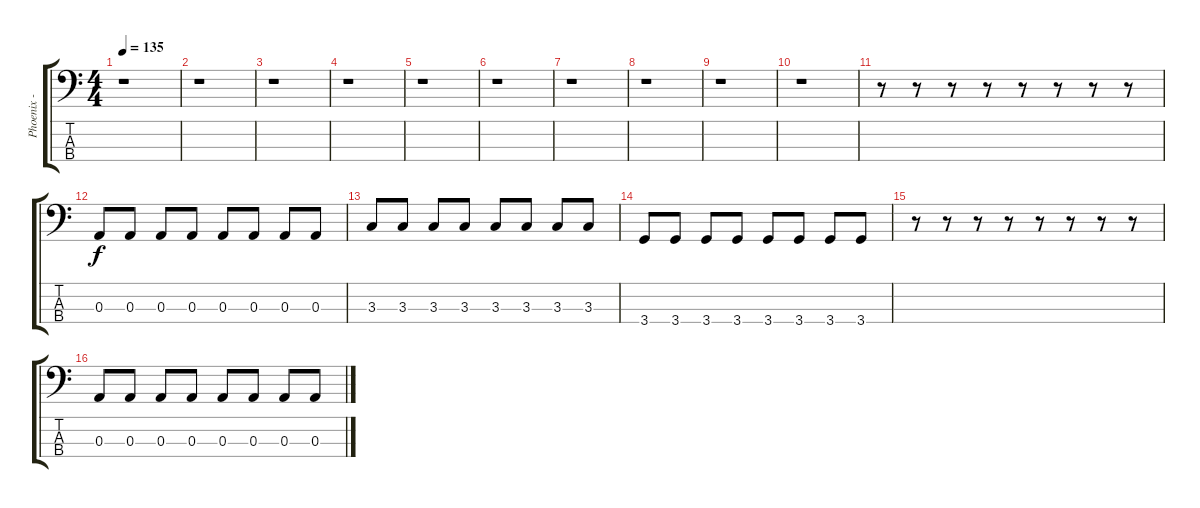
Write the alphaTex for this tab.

\track ("Phoenix - Bass" "Phoenix - ") {instrument electricbasspick}
\staff {score tabs}
\tuning (G2 D2 A1 E1) {hide}
\ts (4 4)
\tempo 135
\clef f4
\ks c
r.1{dy f} |
r.1 |
r.1 |
r.1 |
r.1 |
r.1 |
r.1 |
r.1 |
r.1 |
r.1 |
r.8{instrument electricbasspick} r.8 r.8 r.8 r.8 r.8 r.8 r.8 |
0.3.8 0.3.8 0.3.8 0.3.8 0.3.8 0.3.8 0.3.8 0.3.8 |
3.3.8 3.3.8 3.3.8 3.3.8 3.3.8 3.3.8 3.3.8 3.3.8 |
3.4.8 3.4.8 3.4.8 3.4.8 3.4.8 3.4.8 3.4.8 3.4.8 |
r.8 r.8 r.8 r.8 r.8 r.8 r.8 r.8 |
0.3.8 0.3.8 0.3.8 0.3.8 0.3.8 0.3.8 0.3.8 0.3.8
